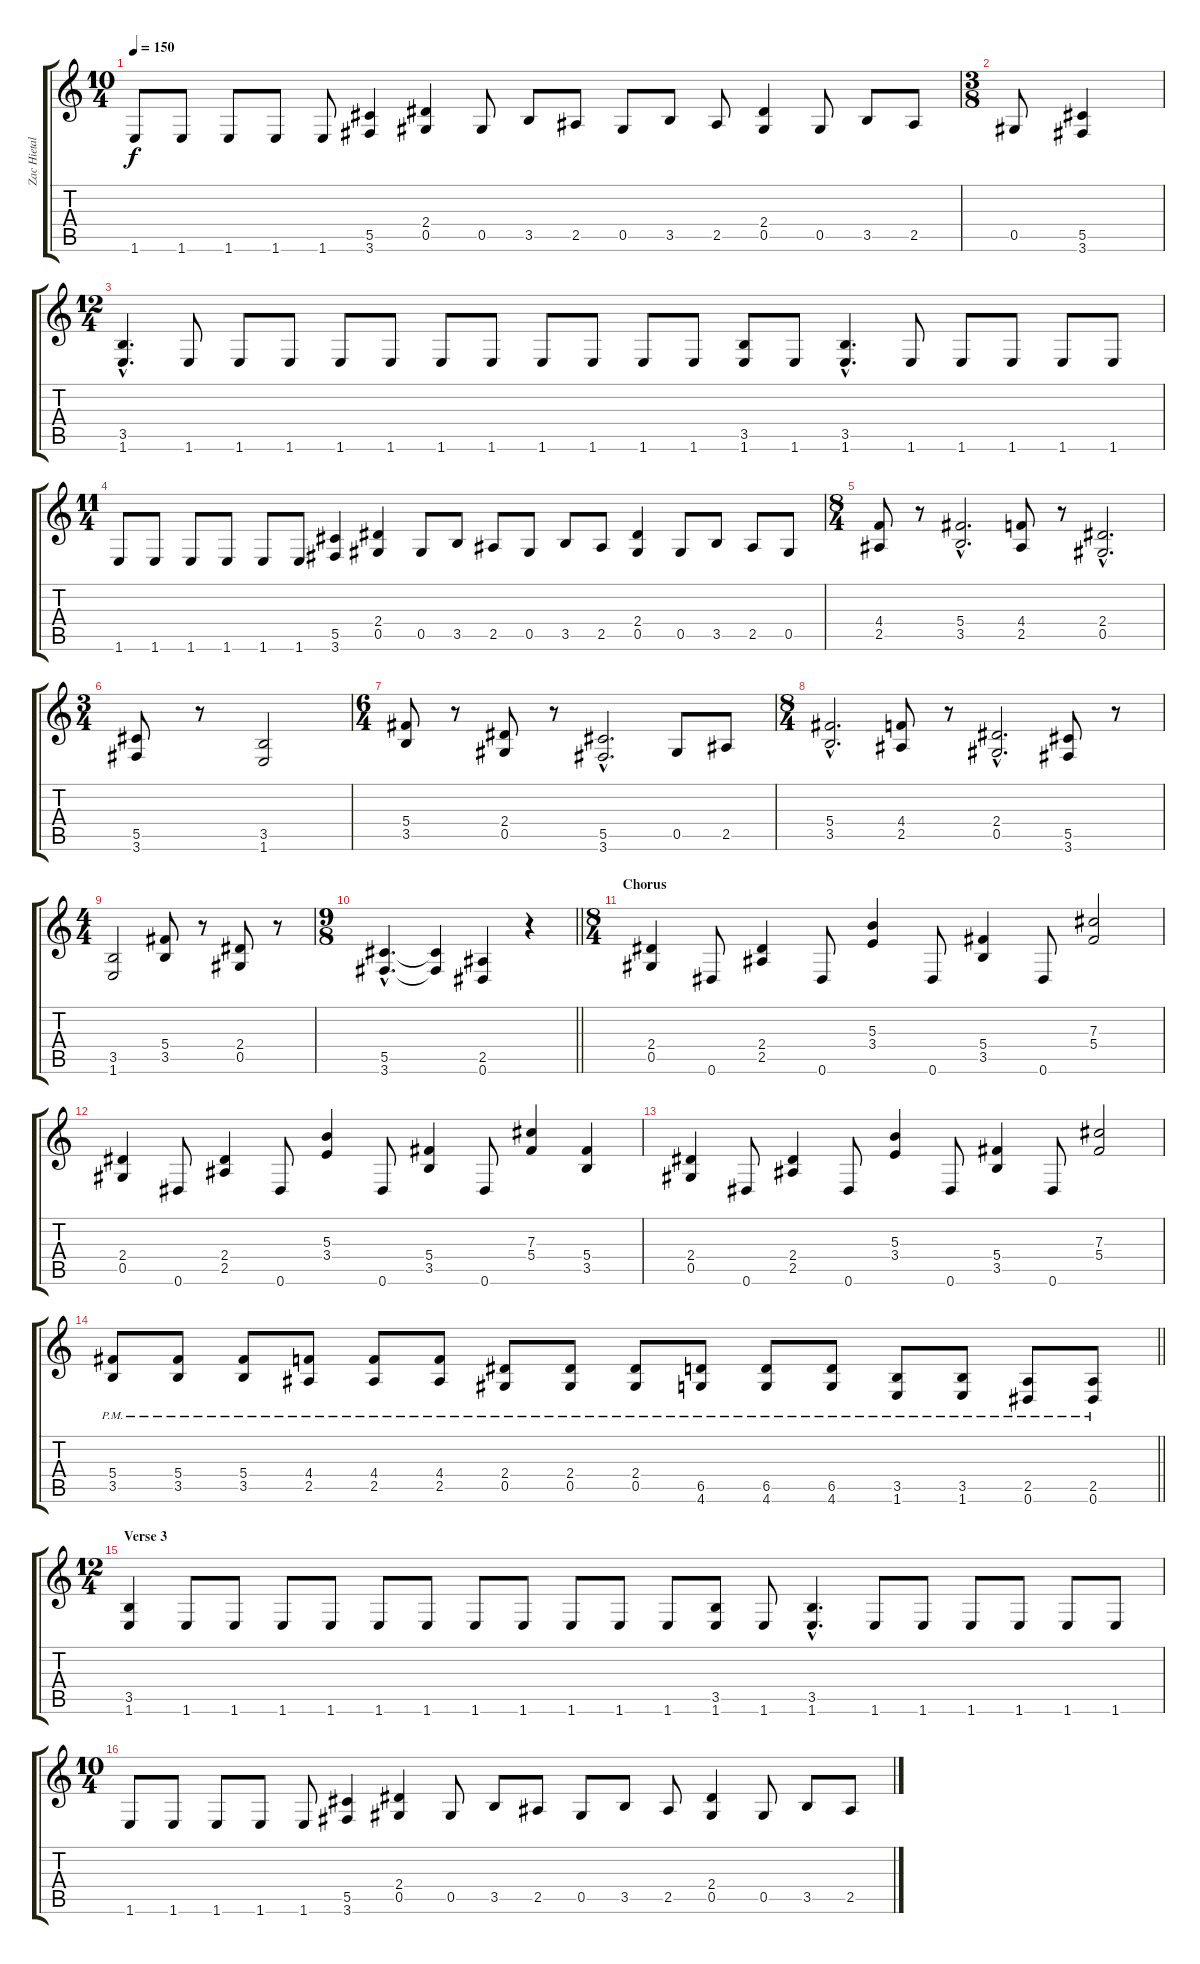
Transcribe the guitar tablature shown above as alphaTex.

\track ("Zac Hietala" "Zac Hietal") {instrument distortionguitar}
\staff {score tabs}
\tuning (Eb4 Bb3 Gb3 Db3 Ab2 Eb2) {hide}
\ts (10 4)
\tempo 150
\clef g2
\ks c
1.6.8{dy f} 1.6.8 1.6.8 1.6.8 1.6.8 (5.5 3.6).4 (2.4 0.5).4 0.5.8 3.5.8 2.5.8 0.5.8 3.5.8 2.5.8 (2.4 0.5).4 0.5.8 3.5.8 2.5.8 |
\ts (3 8)
0.5.8 (5.5 3.6).4 |
\ts (12 4)
(3.5{hac} 1.6{hac}).4{d} 1.6.8 1.6.8 1.6.8 1.6.8 1.6.8 1.6.8 1.6.8 1.6.8 1.6.8 1.6.8 1.6.8 (3.5 1.6).8 1.6.8 (3.5{hac} 1.6{hac}).4{d} 1.6.8 1.6.8 1.6.8 1.6.8 1.6.8 |
\ts (11 4)
1.6.8 1.6.8 1.6.8 1.6.8 1.6.8 1.6.8 (5.5 3.6).4 (2.4 0.5).4 0.5.8 3.5.8 2.5.8 0.5.8 3.5.8 2.5.8 (2.4 0.5).4 0.5.8 3.5.8 2.5.8 0.5.8 |
\ts (8 4)
(4.4 2.5).8 r.8 (5.4{hac} 3.5{hac}).2{d} (4.4 2.5).8 r.8 (2.4{hac} 0.5{hac}).2{d} |
\ts (3 4)
(5.5 3.6).8 r.8 (3.5 1.6).2 |
\ts (6 4)
(5.4 3.5).8 r.8 (2.4 0.5).8 r.8 (5.5{hac} 3.6{hac}).2{d} 0.5.8 2.5.8 |
\ts (8 4)
(5.4{hac} 3.5{hac}).2{d} (4.4 2.5).8 r.8 (2.4{hac} 0.5{hac}).2{d} (5.5 3.6).8 r.8 |
\ts (4 4)
(3.5 1.6).2 (5.4 3.5).8 r.8 (2.4 0.5).8 r.8 |
\ts (9 8)
\barLineRight lightlight
(5.5{hac} 3.6{hac}).4{d} (5.5{t} 3.6{t}).4 (2.5 0.6).4 r.4 |
\ts (8 4)
\section ("" "Chorus")
(2.4 0.5).4 0.6.8 (2.4 2.5).4 0.6.8 (5.3 3.4).4 0.6.8 (5.4 3.5).4 0.6.8 (7.3 5.4).2 |
(2.4 0.5).4 0.6.8 (2.4 2.5).4 0.6.8 (5.3 3.4).4 0.6.8 (5.4 3.5).4 0.6.8 (7.3 5.4).4 (5.4 3.5).4 |
(2.4 0.5).4 0.6.8 (2.4 2.5).4 0.6.8 (5.3 3.4).4 0.6.8 (5.4 3.5).4 0.6.8 (7.3 5.4).2 |
\barLineRight lightlight
(5.4{pm} 3.5{pm}).8 (5.4{pm} 3.5{pm}).8 (5.4{pm} 3.5{pm}).8 (4.4{pm} 2.5{pm}).8 (4.4{pm} 2.5{pm}).8 (4.4{pm} 2.5{pm}).8 (2.4{pm} 0.5{pm}).8 (2.4{pm} 0.5{pm}).8 (2.4{pm} 0.5{pm}).8 (6.5{pm} 4.6{pm}).8 (6.5{pm} 4.6{pm}).8 (6.5{pm} 4.6{pm}).8 (3.5{pm} 1.6{pm}).8 (3.5{pm} 1.6{pm}).8 (2.5{pm} 0.6{pm}).8 (2.5{pm} 0.6{pm}).8 |
\ts (12 4)
\section ("" "Verse 3")
(3.5 1.6).4 1.6.8 1.6.8 1.6.8 1.6.8 1.6.8 1.6.8 1.6.8 1.6.8 1.6.8 1.6.8 1.6.8 (3.5 1.6).8 1.6.8 (3.5{hac} 1.6{hac}).4{d} 1.6.8 1.6.8 1.6.8 1.6.8 1.6.8 1.6.8 |
\ts (10 4)
1.6.8 1.6.8 1.6.8 1.6.8 1.6.8 (5.5 3.6).4 (2.4 0.5).4 0.5.8 3.5.8 2.5.8 0.5.8 3.5.8 2.5.8 (2.4 0.5).4 0.5.8 3.5.8 2.5.8
